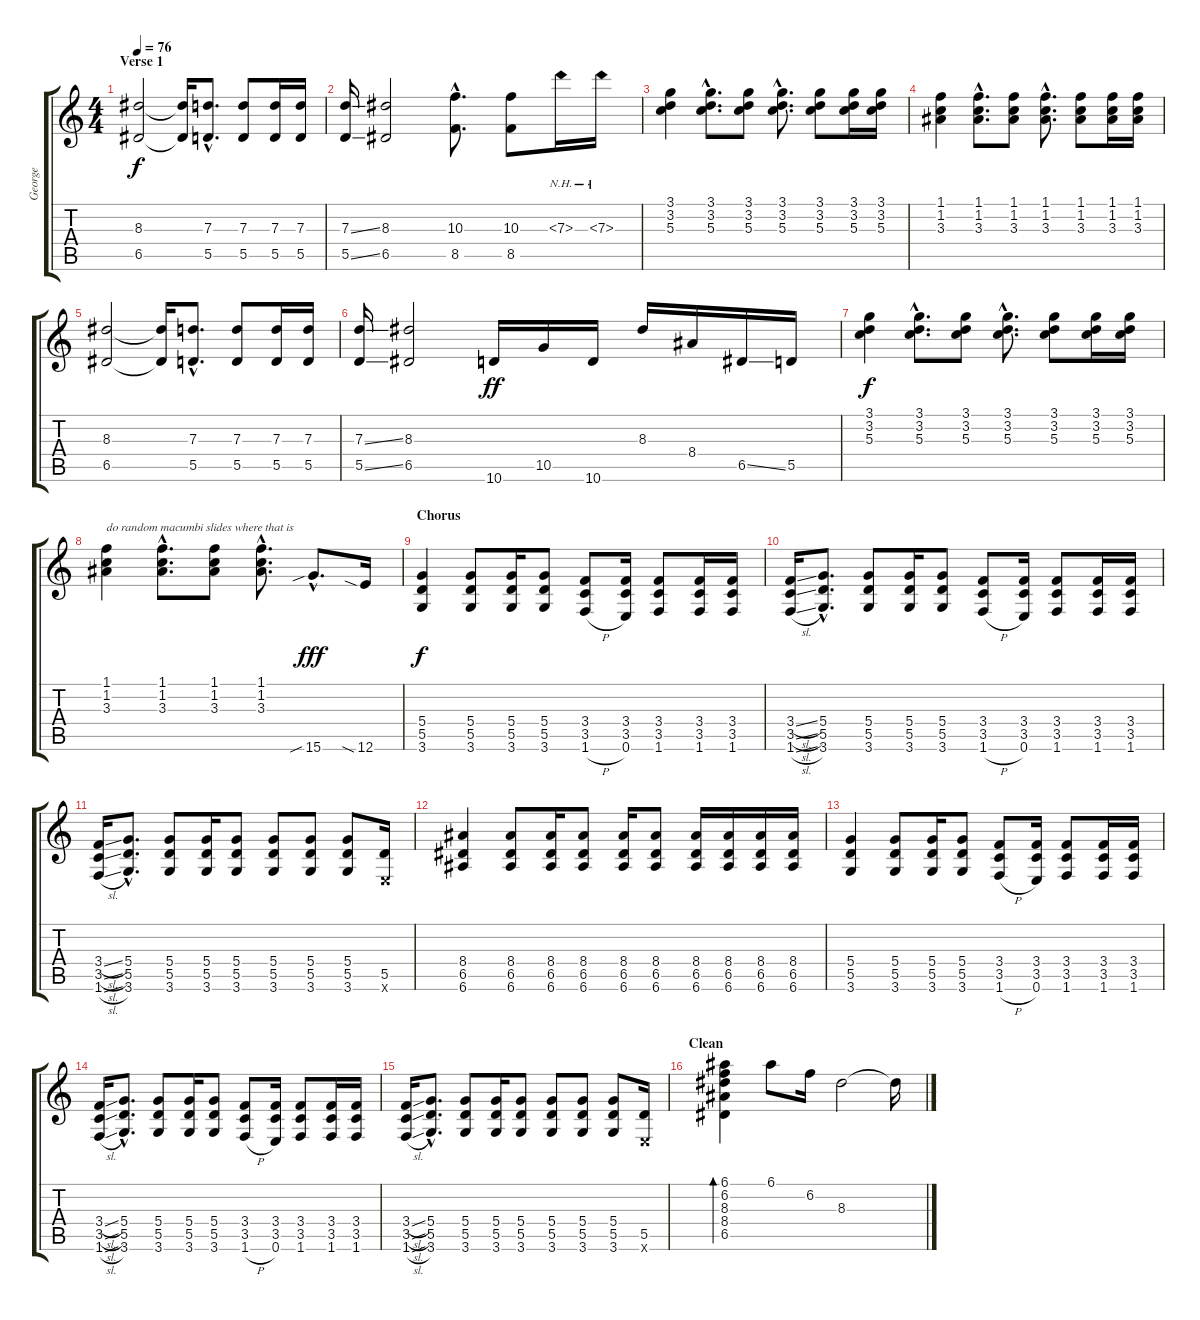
\track ("George" "George") {instrument distortionguitar}
\staff {score tabs}
\tuning (E4 B3 G3 D3 A2 E2) {hide}
\ts (4 4)
\section ("" "Verse 1")
\tempo 76
\clef g2
\ks c
(8.3 6.5).2{dy f balance 6} (8.3{t} 6.5{t}).16 (7.3{hac} 5.5{hac}).8{d} (7.3 5.5).8 (7.3 5.5).16 (7.3 5.5).16 |
(7.3{ss} 5.5{ss}).16 (8.3 6.5).2 (10.3{hac} 8.5{hac}).8{d} (10.3 8.5).8 7.3{nh}.16 7.3{nh}.16 |
(3.1 3.2 5.3).4{volume 10} (3.1{hac} 3.2{hac} 5.3{hac}).8{d} (3.1 3.2 5.3).8 (3.1{hac} 3.2{hac} 5.3{hac}).8{d} (3.1 3.2 5.3).8 (3.1 3.2 5.3).16 (3.1 3.2 5.3).16 |
(1.1 1.2 3.3).4 (1.1{hac} 1.2{hac} 3.3{hac}).8{d} (1.1 1.2 3.3).8 (1.1{hac} 1.2{hac} 3.3{hac}).8{d} (1.1 1.2 3.3).8 (1.1 1.2 3.3).16 (1.1 1.2 3.3).16 |
(8.3 6.5).2{balance 6} (8.3{t} 6.5{t}).16 (7.3{hac} 5.5{hac}).8{d} (7.3 5.5).8 (7.3 5.5).16 (7.3 5.5).16 |
(7.3{ss} 5.5{ss}).16 (8.3 6.5).2 10.6.16{dy ff} 10.5.16 10.6.16 8.3.16 8.4.16 6.5{ss}.16 5.5.16 |
(3.1 3.2 5.3).4{dy f volume 10} (3.1{hac} 3.2{hac} 5.3{hac}).8{d} (3.1 3.2 5.3).8 (3.1{hac} 3.2{hac} 5.3{hac}).8{d} (3.1 3.2 5.3).8 (3.1 3.2 5.3).16 (3.1 3.2 5.3).16 |
(1.1 1.2 3.3).4{txt "do random macumbi slides where that is"} (1.1{hac} 1.2{hac} 3.3{hac}).8{d} (1.1 1.2 3.3).8 (1.1{hac} 1.2{hac} 3.3{hac}).8{d} 15.6{sib hac}.8{d dy fff} 12.6{sia}.16 |
\section ("" "Chorus")
(5.4 5.5 3.6).4{dy f} (5.4 5.5 3.6).8 (5.4 5.5 3.6).16 (5.4 5.5 3.6).8 (3.4 3.5 1.6{h}).8 (3.4 3.5 0.6).16 (3.4 3.5 1.6).8 (3.4 3.5 1.6).16 (3.4 3.5 1.6).16 |
(3.4{sl} 3.5{sl} 1.6{sl}).16 (5.4{hac} 5.5{hac} 3.6{hac}).8{d} (5.4 5.5 3.6).8 (5.4 5.5 3.6).16 (5.4 5.5 3.6).8 (3.4 3.5 1.6{h}).8 (3.4 3.5 0.6).16 (3.4 3.5 1.6).8 (3.4 3.5 1.6).16 (3.4 3.5 1.6).16 |
(3.4{sl} 3.5{sl} 1.6{sl}).16 (5.4{hac} 5.5{hac} 3.6{hac}).8{d} (5.4 5.5 3.6).8 (5.4 5.5 3.6).16 (5.4 5.5 3.6).8 (5.4 5.5 3.6).8 (5.4 5.5 3.6).8 (5.4 5.5 3.6).8 (5.5 0.6{x}).16 |
(8.4 6.5 6.6).4 (8.4 6.5 6.6).8 (8.4 6.5 6.6).16 (8.4 6.5 6.6).8 (8.4 6.5 6.6).16 (8.4 6.5 6.6).8 (8.4 6.5 6.6).16 (8.4 6.5 6.6).16 (8.4 6.5 6.6).16 (8.4 6.5 6.6).16 |
(5.4 5.5 3.6).4 (5.4 5.5 3.6).8 (5.4 5.5 3.6).16 (5.4 5.5 3.6).8 (3.4 3.5 1.6{h}).8 (3.4 3.5 0.6).16 (3.4 3.5 1.6).8 (3.4 3.5 1.6).16 (3.4 3.5 1.6).16 |
(3.4{sl} 3.5{sl} 1.6{sl}).16 (5.4{hac} 5.5{hac} 3.6{hac}).8{d} (5.4 5.5 3.6).8 (5.4 5.5 3.6).16 (5.4 5.5 3.6).8 (3.4 3.5 1.6{h}).8 (3.4 3.5 0.6).16 (3.4 3.5 1.6).8 (3.4 3.5 1.6).16 (3.4 3.5 1.6).16 |
(3.4{sl} 3.5{sl} 1.6{sl}).16 (5.4{hac} 5.5{hac} 3.6{hac}).8{d} (5.4 5.5 3.6).8 (5.4 5.5 3.6).16 (5.4 5.5 3.6).8 (5.4 5.5 3.6).8 (5.4 5.5 3.6).8 (5.4 5.5 3.6).8 (5.5 0.6{x}).16 |
\section ("" "Clean")
(6.1 6.2 8.3 8.4 6.5).4{bd 60 instrument acousticguitarsteel} 6.1.8 6.2.16 8.3.2 8.3{t}.16
